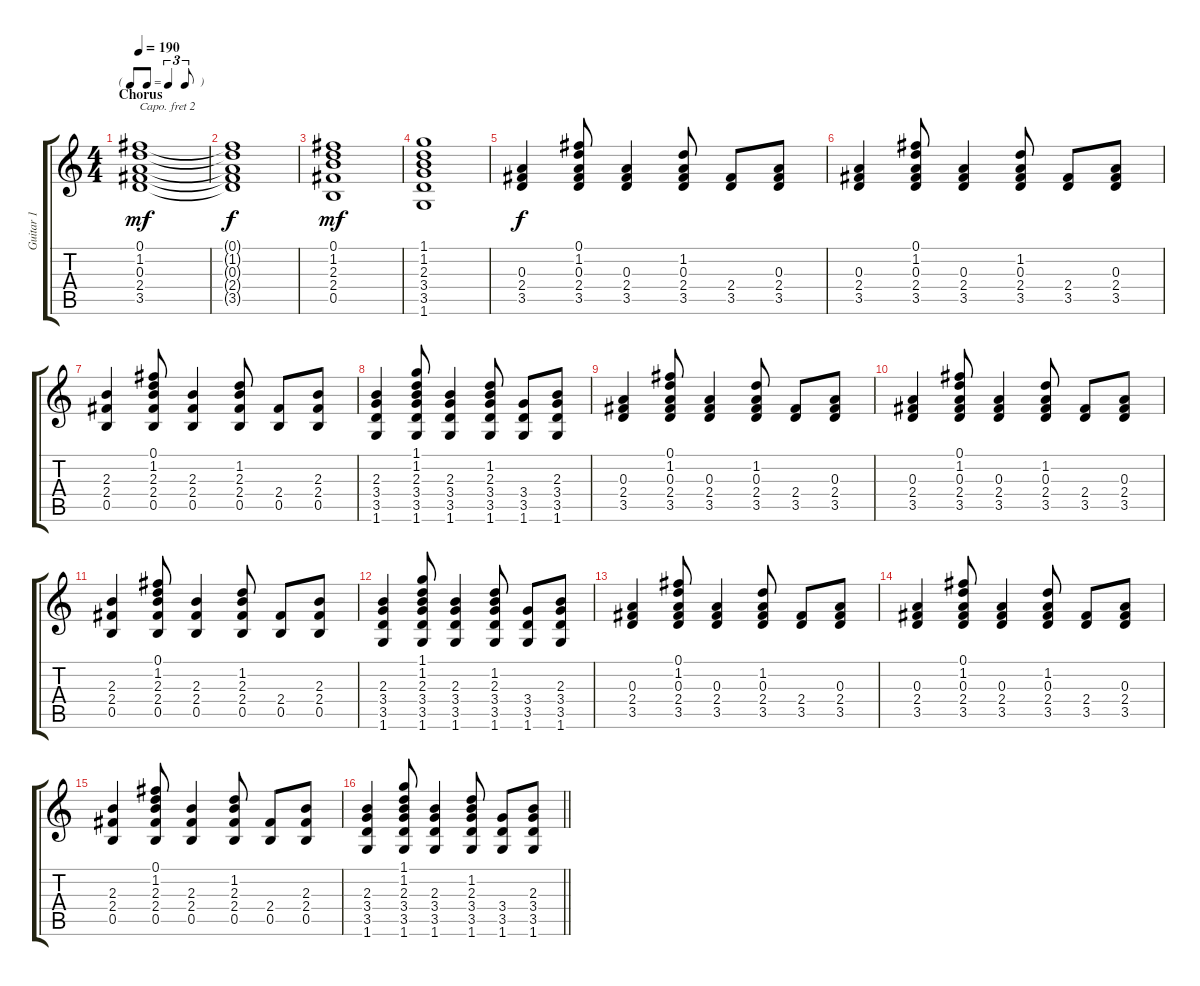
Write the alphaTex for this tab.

\track ("Guitar 1" "Guitar 1") {instrument acousticguitarsteel}
\staff {score tabs}
\capo 2
\tuning (E4 B3 G3 D3 A2 E2) {hide}
\ts (4 4)
\tf triplet8th
\section ("" "Chorus")
\tempo 190
\clef g2
\ks c
(0.1 1.2 0.3 2.4 3.5).1{dy mf} |
(0.1{t} 1.2{t} 0.3{t} 2.4{t} 3.5{t}).1{dy f} |
(0.1 1.2 2.3 2.4 0.5).1{dy mf} |
(1.1 1.2 2.3 3.4 3.5 1.6).1 |
(0.3 2.4 3.5).4{dy f} (0.1 1.2 0.3 2.4 3.5).8 (0.3 2.4 3.5).4 (1.2 0.3 2.4 3.5).8 (2.4 3.5).8 (0.3 2.4 3.5).8 |
(0.3 2.4 3.5).4 (0.1 1.2 0.3 2.4 3.5).8 (0.3 2.4 3.5).4 (1.2 0.3 2.4 3.5).8 (2.4 3.5).8 (0.3 2.4 3.5).8 |
(2.3 2.4 0.5).4 (0.1 1.2 2.3 2.4 0.5).8 (2.3 2.4 0.5).4 (1.2 2.3 2.4 0.5).8 (2.4 0.5).8 (2.3 2.4 0.5).8 |
(2.3 3.4 3.5 1.6).4 (1.1 1.2 2.3 3.4 3.5 1.6).8 (2.3 3.4 3.5 1.6).4 (1.2 2.3 3.4 3.5 1.6).8 (3.4 3.5 1.6).8 (2.3 3.4 3.5 1.6).8 |
(0.3 2.4 3.5).4 (0.1 1.2 0.3 2.4 3.5).8 (0.3 2.4 3.5).4 (1.2 0.3 2.4 3.5).8 (2.4 3.5).8 (0.3 2.4 3.5).8 |
(0.3 2.4 3.5).4 (0.1 1.2 0.3 2.4 3.5).8 (0.3 2.4 3.5).4 (1.2 0.3 2.4 3.5).8 (2.4 3.5).8 (0.3 2.4 3.5).8 |
(2.3 2.4 0.5).4 (0.1 1.2 2.3 2.4 0.5).8 (2.3 2.4 0.5).4 (1.2 2.3 2.4 0.5).8 (2.4 0.5).8 (2.3 2.4 0.5).8 |
(2.3 3.4 3.5 1.6).4 (1.1 1.2 2.3 3.4 3.5 1.6).8 (2.3 3.4 3.5 1.6).4 (1.2 2.3 3.4 3.5 1.6).8 (3.4 3.5 1.6).8 (2.3 3.4 3.5 1.6).8 |
(0.3 2.4 3.5).4 (0.1 1.2 0.3 2.4 3.5).8 (0.3 2.4 3.5).4 (1.2 0.3 2.4 3.5).8 (2.4 3.5).8 (0.3 2.4 3.5).8 |
(0.3 2.4 3.5).4 (0.1 1.2 0.3 2.4 3.5).8 (0.3 2.4 3.5).4 (1.2 0.3 2.4 3.5).8 (2.4 3.5).8 (0.3 2.4 3.5).8 |
(2.3 2.4 0.5).4 (0.1 1.2 2.3 2.4 0.5).8 (2.3 2.4 0.5).4 (1.2 2.3 2.4 0.5).8 (2.4 0.5).8 (2.3 2.4 0.5).8 |
\barLineRight lightlight
(2.3 3.4 3.5 1.6).4 (1.1 1.2 2.3 3.4 3.5 1.6).8 (2.3 3.4 3.5 1.6).4 (1.2 2.3 3.4 3.5 1.6).8 (3.4 3.5 1.6).8 (2.3 3.4 3.5 1.6).8
